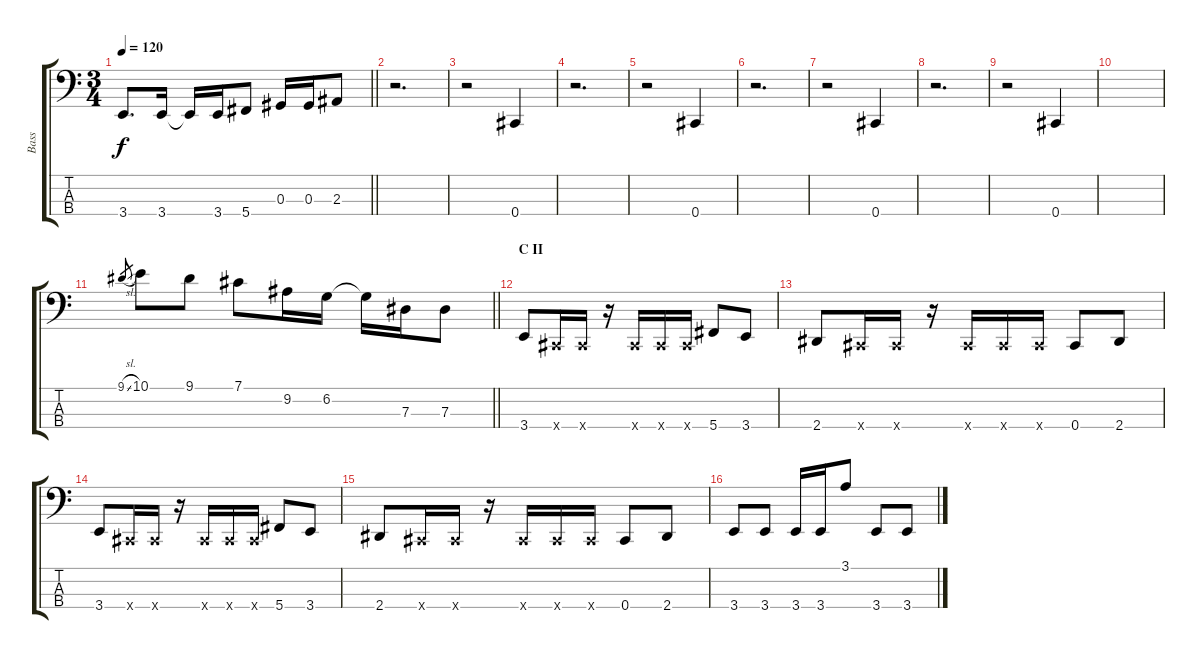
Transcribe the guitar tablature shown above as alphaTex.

\track ("Bass" "Bass") {instrument electricbasspick}
\staff {score tabs}
\tuning (Gb2 Db2 Ab1 Db1) {hide}
\ts (3 4)
\tempo 120
\clef f4
\barLineRight lightlight
\ks c
3.4.8{d dy f} 3.4.16 3.4{t}.16 3.4.16 5.4.8 0.3.16 0.3.16 2.3.8 |
r.2{d} |
r.2 0.4.4 |
r.2{d} |
r.2 0.4.4 |
r.2{d} |
r.2 0.4.4 |
r.2{d} |
r.2 0.4.4 |
|
\barLineRight lightlight
9.1{sl}.8{gr} 10.1.8 9.1.8 7.1.8 9.2.16 6.2.16 6.2{t}.16 7.3.16 7.3.8 |
\section ("" "C II")
3.4.8 0.4{x}.16 0.4{x}.16 r.16 0.4{x}.16 0.4{x}.16 0.4{x}.16 5.4.8 3.4.8 |
2.4.8 0.4{x}.16 0.4{x}.16 r.16 0.4{x}.16 0.4{x}.16 0.4{x}.16 0.4.8 2.4.8 |
3.4.8 0.4{x}.16 0.4{x}.16 r.16 0.4{x}.16 0.4{x}.16 0.4{x}.16 5.4.8 3.4.8 |
2.4.8 0.4{x}.16 0.4{x}.16 r.16 0.4{x}.16 0.4{x}.16 0.4{x}.16 0.4.8 2.4.8 |
3.4.8 3.4.8 3.4.16 3.4.16 3.1.8 3.4.8 3.4.8
